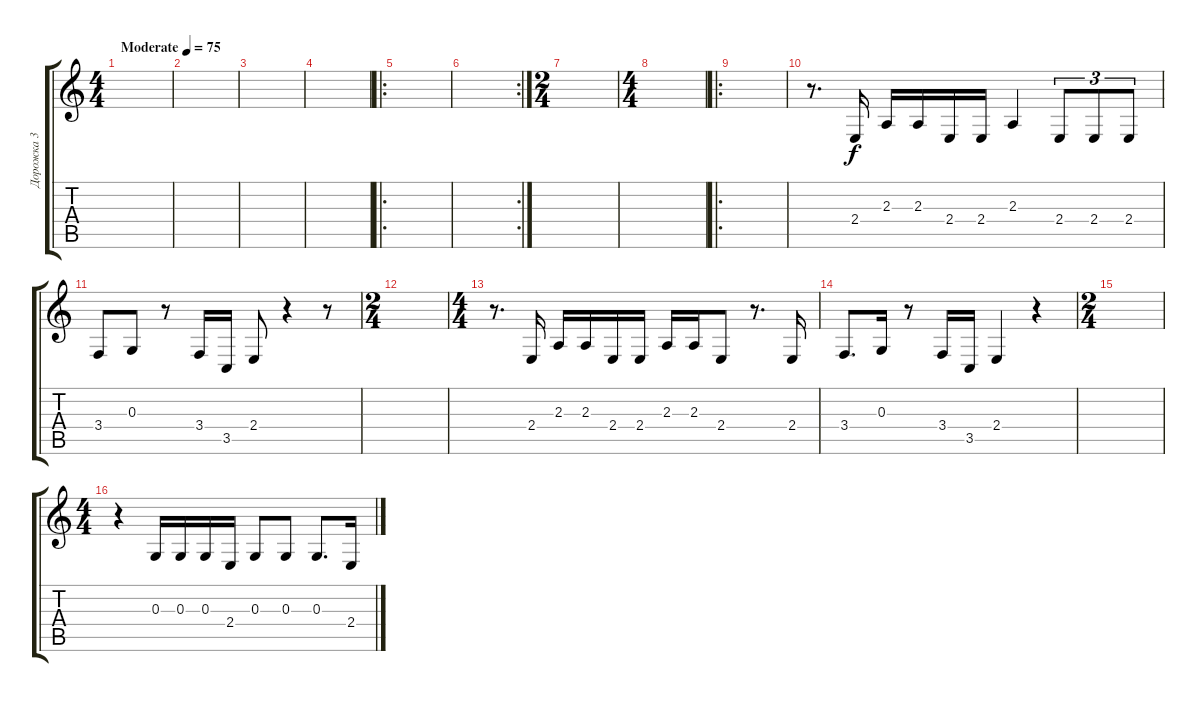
\track ("Дорожка 3" "Дорожка 3") {instrument violin}
\staff {score tabs}
\tuning (E4 B3 G3 D3 A2 E2) {hide}
\ts (4 4)
\tempo (75 "Moderate")
\clef g2
\ks c
|
|
|
|
\ro
|
\rc 2
|
\ts (2 4)
|
\ts (4 4)
|
\ro
|
r.8{d} 2.4.16 2.3.16 2.3.16 2.4.16 2.4.16 2.3.4 2.4.8{tu (3 2)} 2.4.8{tu (3 2)} 2.4.8{tu (3 2)} |
3.4.8 0.3.8 r.8 3.4.16 3.5.16 2.4.8 r.4 r.8 |
\ts (2 4)
|
\ts (4 4)
r.8{d} 2.4.16 2.3.16 2.3.16 2.4.16 2.4.16 2.3.16 2.3.16 2.4.8 r.8{d} 2.4.16 |
3.4.8{d} 0.3.16 r.8 3.4.16 3.5.16 2.4.4 r.4 |
\ts (2 4)
|
\ts (4 4)
r.4 0.3.16 0.3.16 0.3.16 2.4.16 0.3.8 0.3.8 0.3.8{d} 2.4.16
